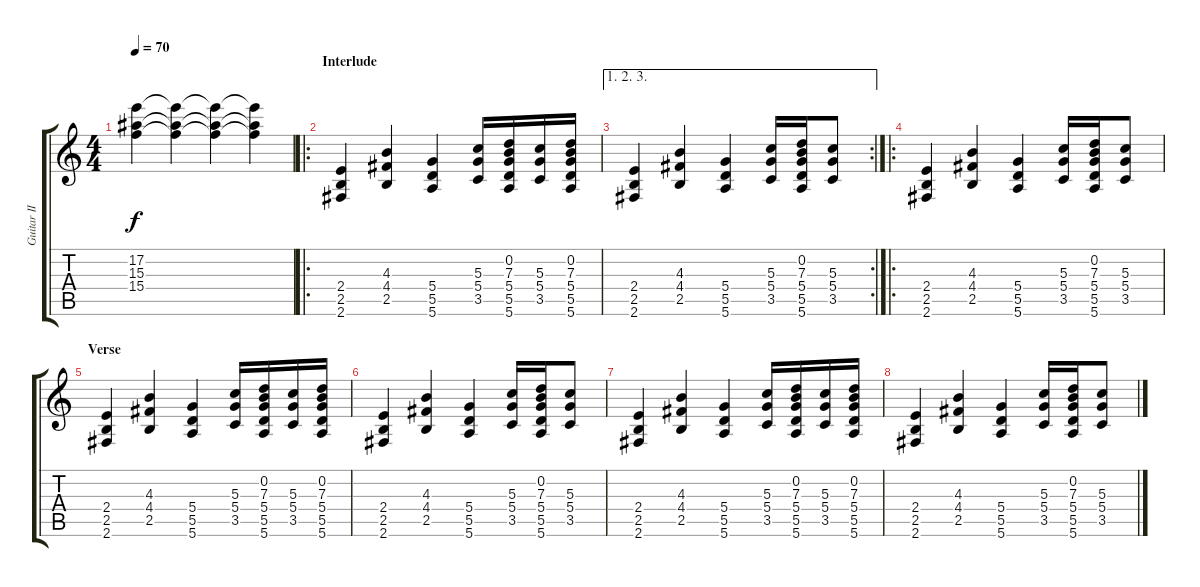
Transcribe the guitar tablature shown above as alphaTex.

\track ("Guitar II" "Guitar II") {instrument overdrivenguitar}
\staff {score tabs}
\tuning (E4 B3 G3 D3 A2 E2) {hide}
\ts (4 4)
\tempo 70
\clef g2
\ks c
(17.2{t} 15.3{t} 15.4{t}).4{dy f} (17.2{t} 15.3{t} 15.4{t}).4{volume 6} (17.2{t} 15.3{t} 15.4{t}).4{volume 5} (17.2{t} 15.3{t} 15.4{t}).4{volume 3} |
\ro
\section ("" "Interlude")
(2.4 2.5 2.6).4 (4.3 4.4 2.5).4 (5.4 5.5 5.6).4 (5.3 5.4 3.5).16 (0.2 7.3 5.4 5.5 5.6).16 (5.3 5.4 3.5).16 (0.2 7.3 5.4 5.5 5.6).16 |
\ae (1 2 3)
\rc 2
(2.4 2.5 2.6).4 (4.3 4.4 2.5).4 (5.4 5.5 5.6).4 (5.3 5.4 3.5).16 (0.2 7.3 5.4 5.5 5.6).16 (5.3 5.4 3.5).8 |
\ro
(2.4 2.5 2.6).4 (4.3 4.4 2.5).4 (5.4 5.5 5.6).4 (5.3 5.4 3.5).16 (0.2 7.3 5.4 5.5 5.6).16 (5.3 5.4 3.5).8 |
\section ("" "Verse")
(2.4 2.5 2.6).4 (4.3 4.4 2.5).4 (5.4 5.5 5.6).4 (5.3 5.4 3.5).16 (0.2 7.3 5.4 5.5 5.6).16 (5.3 5.4 3.5).16 (0.2 7.3 5.4 5.5 5.6).16 |
(2.4 2.5 2.6).4 (4.3 4.4 2.5).4 (5.4 5.5 5.6).4 (5.3 5.4 3.5).16 (0.2 7.3 5.4 5.5 5.6).16 (5.3 5.4 3.5).8 |
(2.4 2.5 2.6).4 (4.3 4.4 2.5).4 (5.4 5.5 5.6).4 (5.3 5.4 3.5).16 (0.2 7.3 5.4 5.5 5.6).16 (5.3 5.4 3.5).16 (0.2 7.3 5.4 5.5 5.6).16 |
(2.4 2.5 2.6).4 (4.3 4.4 2.5).4 (5.4 5.5 5.6).4 (5.3 5.4 3.5).16 (0.2 7.3 5.4 5.5 5.6).16 (5.3 5.4 3.5).8
